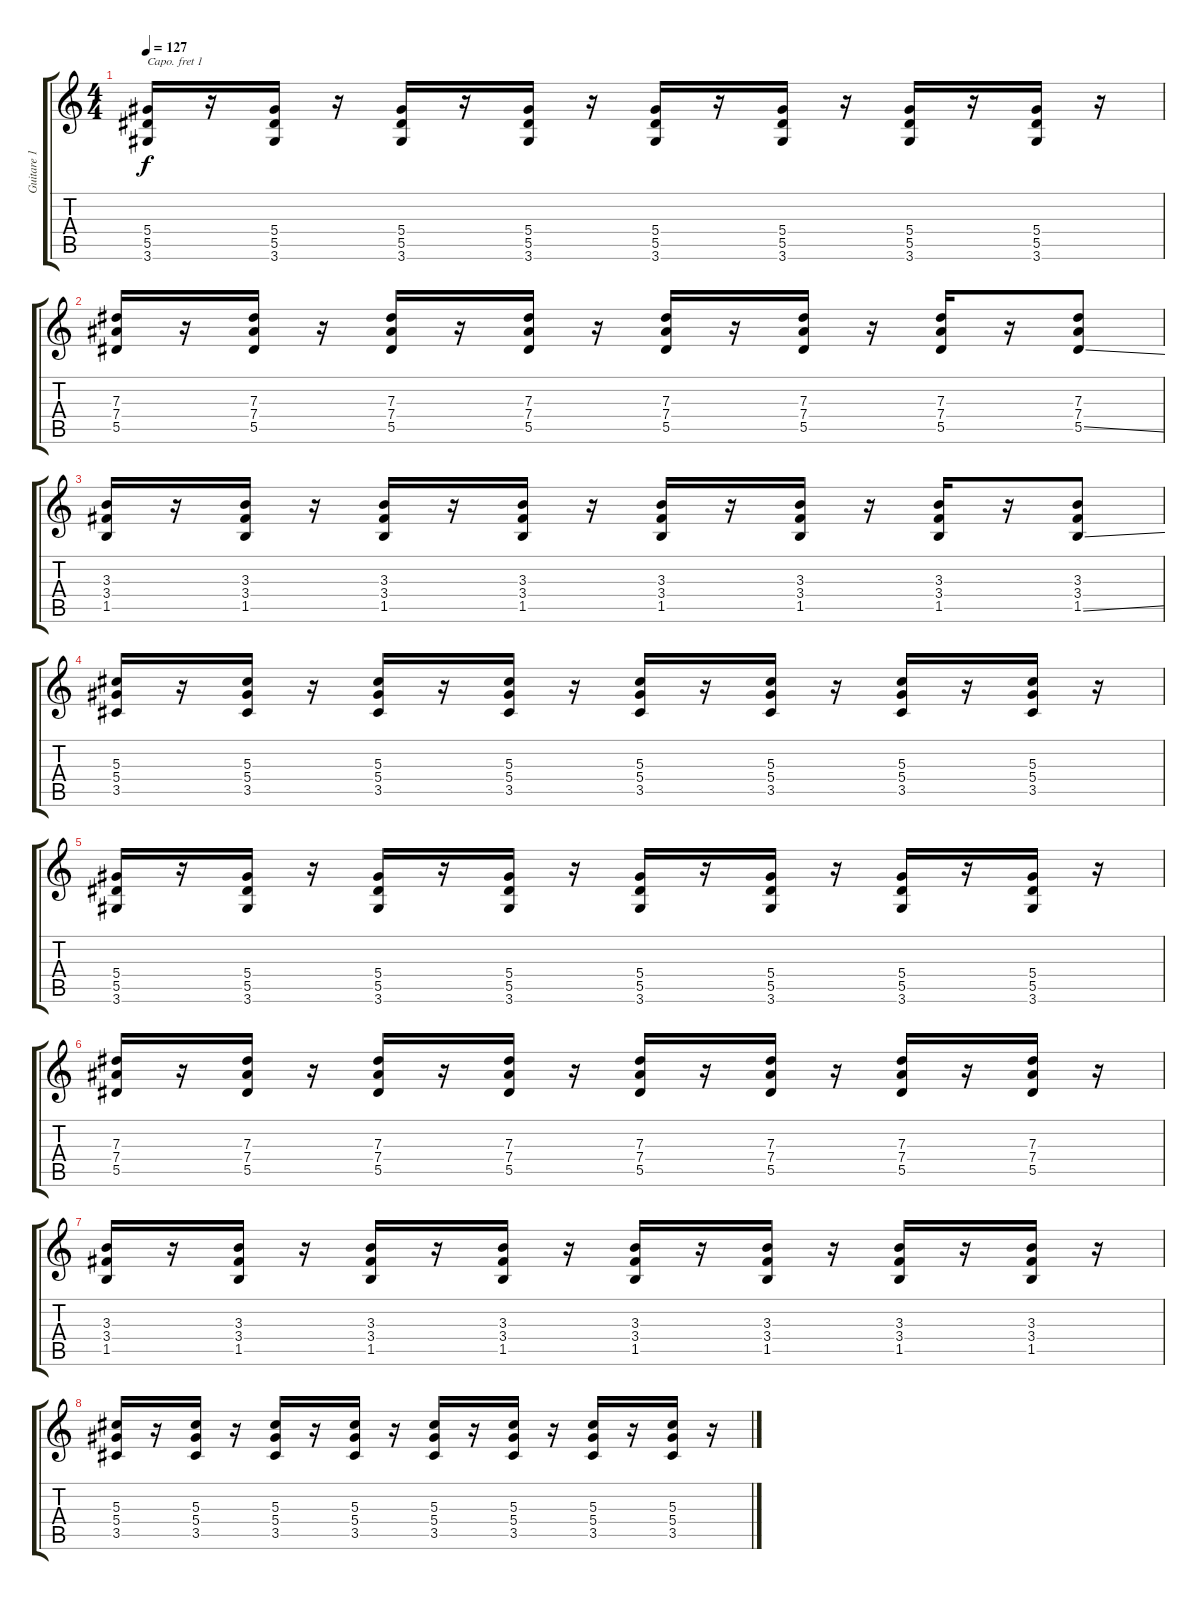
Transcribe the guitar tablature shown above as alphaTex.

\track ("Guitare 1" "Guitare 1") {instrument distortionguitar}
\staff {score tabs}
\capo 1
\tuning (E4 B3 G3 D3 A2 E2) {hide}
\ts (4 4)
\tempo 127
\clef g2
\ks c
(5.4 5.5 3.6).16{dy f} r.16 (5.4 5.5 3.6).16 r.16 (5.4 5.5 3.6).16 r.16 (5.4 5.5 3.6).16 r.16 (5.4 5.5 3.6).16 r.16 (5.4 5.5 3.6).16 r.16 (5.4 5.5 3.6).16 r.16 (5.4 5.5 3.6).16 r.16 |
(7.3 7.4 5.5).16 r.16 (7.3 7.4 5.5).16 r.16 (7.3 7.4 5.5).16 r.16 (7.3 7.4 5.5).16 r.16 (7.3 7.4 5.5).16 r.16 (7.3 7.4 5.5).16 r.16 (7.3 7.4 5.5).16 r.16 (7.3 7.4 5.5{ss}).8 |
(3.3 3.4 1.5).16 r.16 (3.3 3.4 1.5).16 r.16 (3.3 3.4 1.5).16 r.16 (3.3 3.4 1.5).16 r.16 (3.3 3.4 1.5).16 r.16 (3.3 3.4 1.5).16 r.16 (3.3 3.4 1.5).16 r.16 (3.3 3.4 1.5{ss}).8 |
(5.3 5.4 3.5).16 r.16 (5.3 5.4 3.5).16 r.16 (5.3 5.4 3.5).16 r.16 (5.3 5.4 3.5).16 r.16 (5.3 5.4 3.5).16 r.16 (5.3 5.4 3.5).16 r.16 (5.3 5.4 3.5).16 r.16 (5.3 5.4 3.5).16 r.16 |
(5.4 5.5 3.6).16 r.16 (5.4 5.5 3.6).16 r.16 (5.4 5.5 3.6).16 r.16 (5.4 5.5 3.6).16 r.16 (5.4 5.5 3.6).16 r.16 (5.4 5.5 3.6).16 r.16 (5.4 5.5 3.6).16 r.16 (5.4 5.5 3.6).16 r.16 |
(7.3 7.4 5.5).16 r.16 (7.3 7.4 5.5).16 r.16 (7.3 7.4 5.5).16 r.16 (7.3 7.4 5.5).16 r.16 (7.3 7.4 5.5).16 r.16 (7.3 7.4 5.5).16 r.16 (7.3 7.4 5.5).16 r.16 (7.3 7.4 5.5).16 r.16 |
(3.3 3.4 1.5).16 r.16 (3.3 3.4 1.5).16 r.16 (3.3 3.4 1.5).16 r.16 (3.3 3.4 1.5).16 r.16 (3.3 3.4 1.5).16 r.16 (3.3 3.4 1.5).16 r.16 (3.3 3.4 1.5).16 r.16 (3.3 3.4 1.5).16 r.16 |
(5.3 5.4 3.5).16 r.16 (5.3 5.4 3.5).16 r.16 (5.3 5.4 3.5).16 r.16 (5.3 5.4 3.5).16 r.16 (5.3 5.4 3.5).16 r.16 (5.3 5.4 3.5).16 r.16 (5.3 5.4 3.5).16 r.16 (5.3 5.4 3.5).16 r.16
